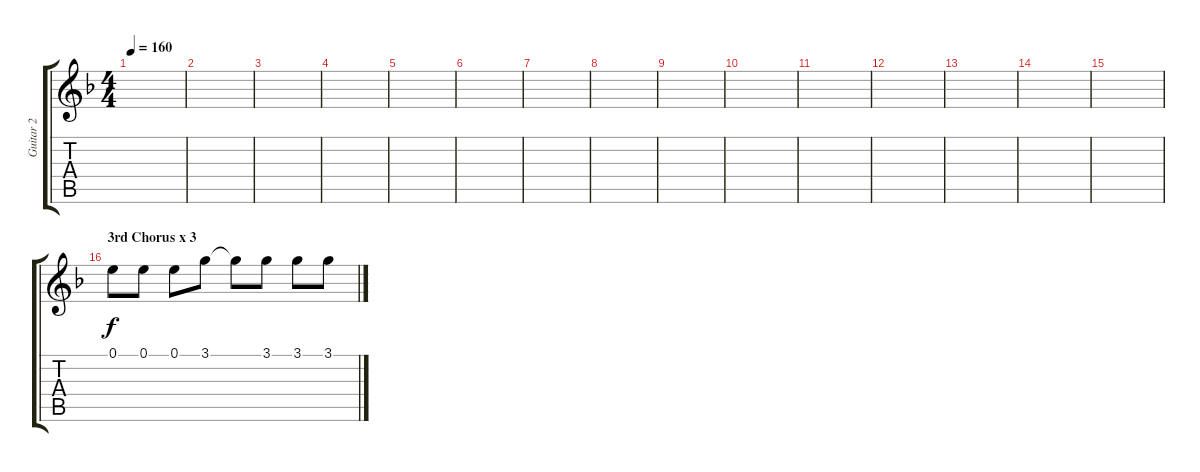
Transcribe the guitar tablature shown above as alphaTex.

\track ("Guitar 2" "Guitar 2") {instrument overdrivenguitar}
\staff {score tabs}
\tuning (E4 B3 G3 D3 A2 E2) {hide}
\ts (4 4)
\tempo 160
\clef g2
\ks dminor
|
|
|
|
|
|
|
|
|
|
|
|
|
|
|
\section ("" "3rd Chorus x 3")
0.1.8 0.1.8 0.1.8 3.1.8 3.1{t}.8 3.1.8 3.1.8 3.1.8
